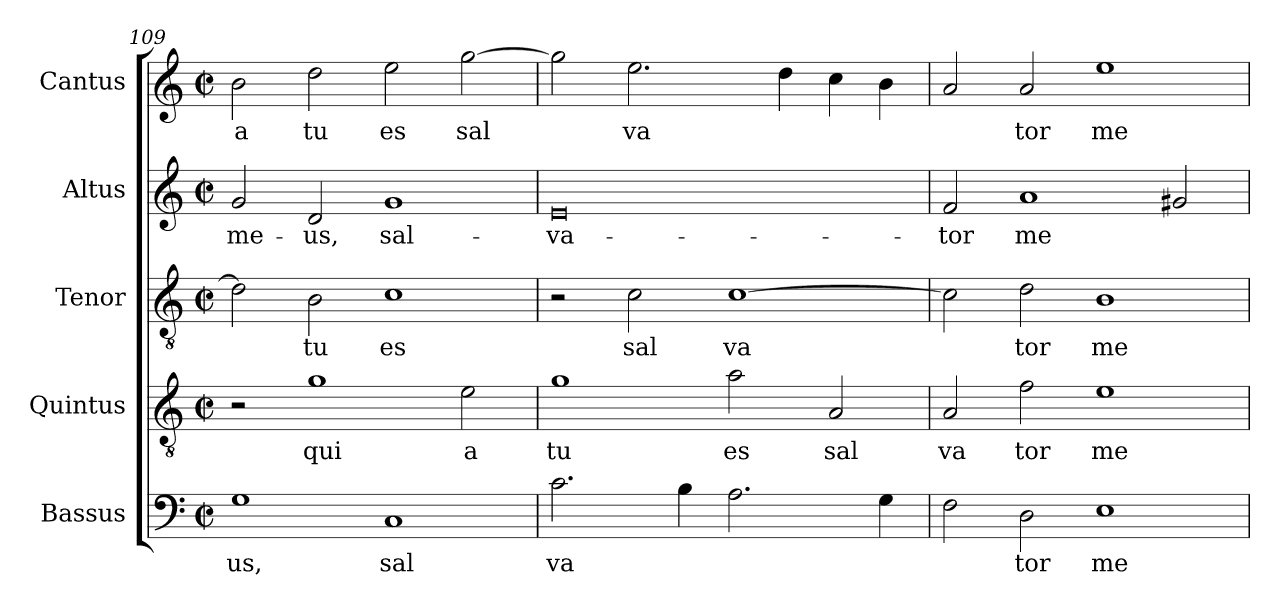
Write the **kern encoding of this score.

**kern	**text	**kern	**text	**kern	**text	**kern	**text	**kern	**text
*part5	*part5	*part4	*part4	*part3	*part3	*part2	*part2	*part1	*part1
*staff5	*staff5	*staff4	*staff4	*staff3	*staff3	*staff2	*staff2	*staff1	*staff1
*I"Bassus	*	*I"Quintus	*	*I"Tenor	*	*I"Altus	*	*I"Cantus	*
*clefF4	*	*clefGv2	*	*clefGv2	*	*clefG2	*	*clefG2	*
*k[]	*	*k[]	*	*k[]	*	*k[]	*	*k[]	*
*C:	*	*C:	*	*C:	*	*C:	*	*C:	*
*M2/2	*	*M2/2	*	*M2/2	*	*M2/2	*	*M2/2	*
*met(c|)	*	*met(c|)	*	*met(c|)	*	*met(c|)	*	*met(c|)	*
=109	=109	=109	=109	=109	=109	=109	=109	=109	=109
!	!LO:LY:b:cj	!	!	!	!LO:LY:b:cj	!	!LO:LY:b:cj	!	!LO:LY:b:cj
1G	us,	2r	.	2d\]	.	2g/	me-	2b\	a
!	!	!	!LO:LY:b:cj	!	!LO:LY:b:cj	!	!LO:LY:b:cj	!	!LO:LY:b:cj
.	.	1g	qui	2B\	tu	2d/	-us,	2dd\	tu
!	!LO:LY:b:cj	!	!	!	!LO:LY:b:cj	!	!LO:LY:b:cj	!	!LO:LY:b:cj
1C	sal	.	.	1c	es	1g	sal-	2ee\	es
!	!	!	!LO:LY:b:cj	!	!	!	!	!	!LO:LY:b:cj
.	.	2e\	a	.	.	.	.	[>2gg\	sal
=110	=110	=110	=110	=110	=110	=110	=110	=110	=110
!	!LO:LY:b:cj	!	!LO:LY:b:cj	!	!	!	!LO:LY:b:cj	!	!LO:LY:b:cj
2.c\	va	1g	tu	2r	.	0e	-va-	2gg\]	.
!	!	!	!	!	!LO:LY:b:cj	!	!	!	!LO:LY:b:cj
.	.	.	.	2c\	sal	.	.	2.ee\	va
!	!LO:LY:b:cj	!	!	!	!	!	!	!	!
4B\	.	.	.	.	.	.	.	.	.
!	!LO:LY:b:cj	!	!LO:LY:b:cj	!	!LO:LY:b:cj	!	!	!	!
2.A\	.	2a\	es	[>1c	va	.	.	.	.
!	!	!	!	!	!	!	!	!	!LO:LY:b:cj
.	.	.	.	.	.	.	.	4dd\	.
!	!	!	!LO:LY:b:cj	!	!	!	!	!	!LO:LY:b:cj
.	.	2A/	sal	.	.	.	.	4cc\	.
!	!LO:LY:b:cj	!	!	!	!	!	!	!	!LO:LY:b:cj
4G\	.	.	.	.	.	.	.	4b\	.
=111	=111	=111	=111	=111	=111	=111	=111	=111	=111
!	!LO:LY:b:cj	!	!LO:LY:b:cj	!	!LO:LY:b:cj	!	!LO:LY:b:cj	!	!LO:LY:b:cj
2F\	.	2A/	va	2c\]	.	2f/	-tor	2a/	.
!	!LO:LY:b:cj	!	!LO:LY:b:cj	!	!LO:LY:b:cj	!	!LO:LY:b:cj	!	!LO:LY:b:cj
2D\	tor	2f\	tor	2d\	tor	1a	me-	2a/	tor
!	!LO:LY:b:cj	!	!LO:LY:b:cj	!	!LO:LY:b:cj	!	!	!	!LO:LY:b:cj
1E	me	1e	me	1B	me	.	.	1ee	me
!	!	!	!	!	!	!	!LO:LY:b:cj	!	!
.	.	.	.	.	.	2g#/	--	.	.
=	=	=	=	=	=	=	=	=	=
*-	*-	*-	*-	*-	*-	*-	*-	*-	*-
